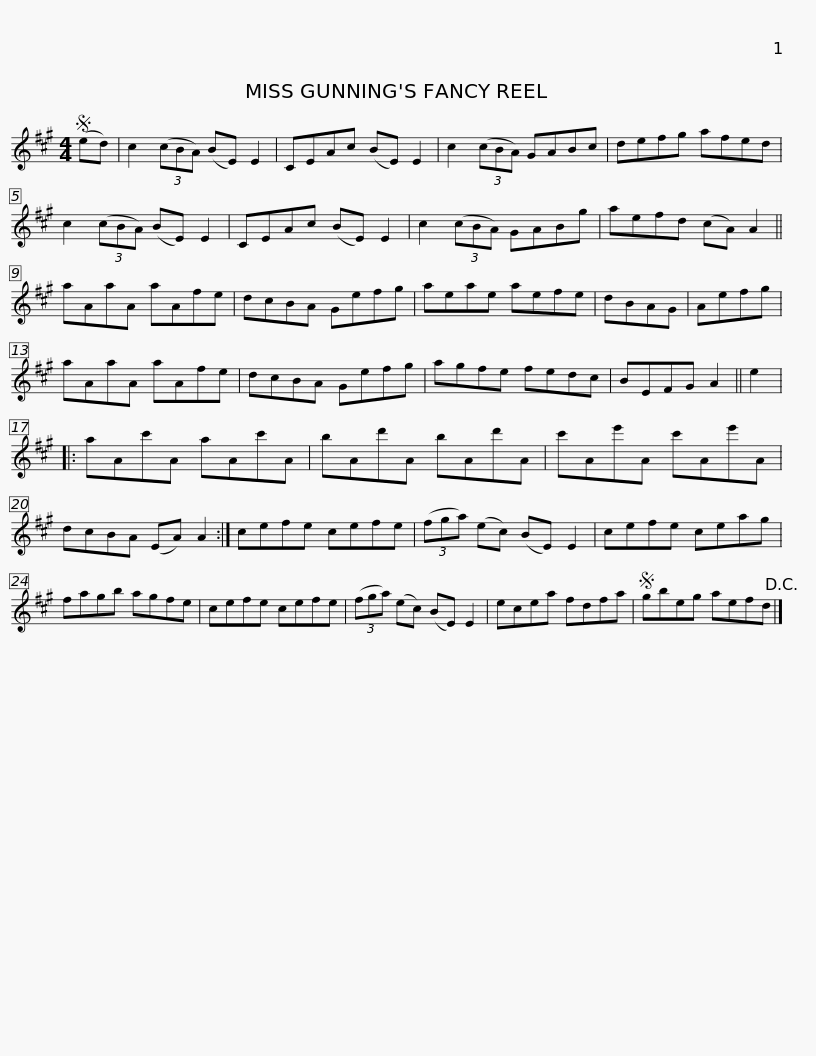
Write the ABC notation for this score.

X:1
L:1/8
M:4/4
I:linebreak $
K:A
V:1 treble
V:1
S (ed) | c2 (3(cBA) (BE) E2 | CEAc (BE) E2 | c2 (3(cBA) GABc | defg afed | %5
 c2 (3(cBA) (BE) E2 |$ CEAc (BE) E2 | c2 (3(cBA) GABg | aefd (cA) A2 || aAaA aAfe | %10
 dcBA Gefg |$ aeae aefe | dBAG | Aefg | aAaA aAfe | %15
 dcBA Gefg | agfe fedc |$ BEFG A2 || e2 |: aAc'A aAc'A | %20
 bAd'A bAd'A | c'Ae'A c'Ae'A | dcBA (EA) A2 :|$ cefe cefe | (3(fga) (ec) (BE) E2 | %25
 cefe ceag | fagb agfe | cefe cefe |$ (3(fga) (ec) (BE) E2 | ecea fdfa | %30
S gbeg aefd!D.C.! |] %31
